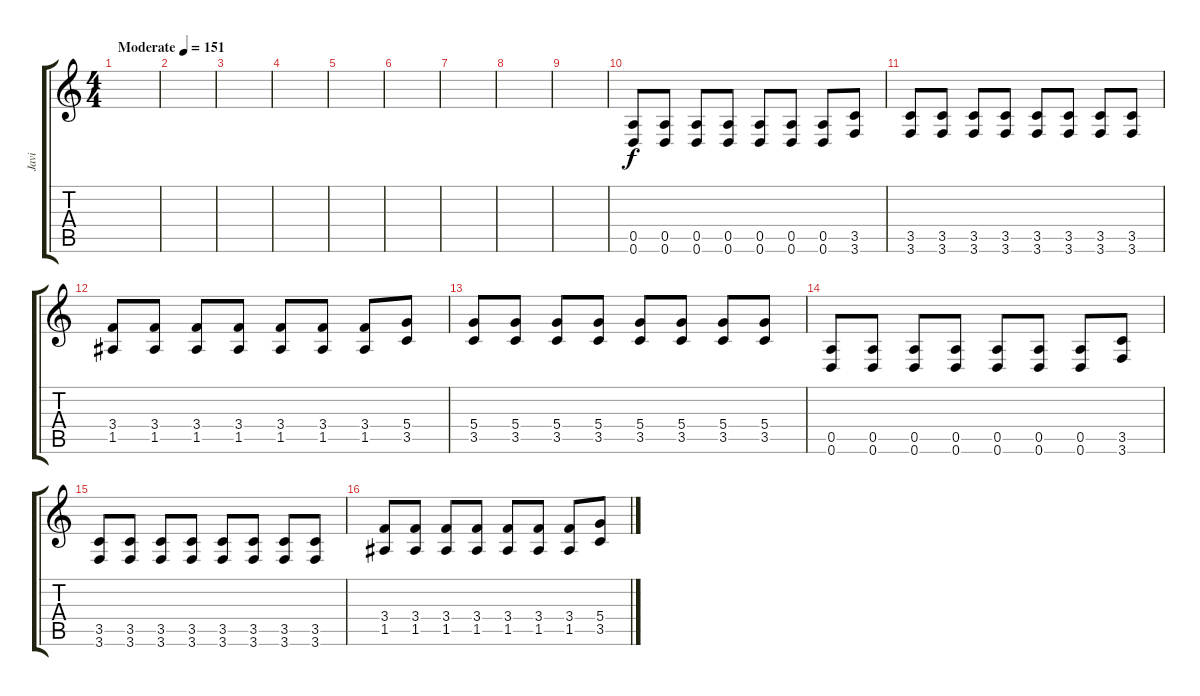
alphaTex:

\track ("Javi" "Javi") {instrument overdrivenguitar}
\staff {score tabs}
\tuning (E4 B3 G3 D3 A2 D2) {hide}
\ts (4 4)
\tempo (151 "Moderate")
\clef g2
\ks c
|
|
|
|
|
|
|
|
|
(0.5 0.6).8 (0.5 0.6).8 (0.5 0.6).8 (0.5 0.6).8 (0.5 0.6).8 (0.5 0.6).8 (0.5 0.6).8 (3.5 3.6).8 |
(3.5 3.6).8 (3.5 3.6).8 (3.5 3.6).8 (3.5 3.6).8 (3.5 3.6).8 (3.5 3.6).8 (3.5 3.6).8 (3.5 3.6).8 |
(3.4 1.5).8 (3.4 1.5).8 (3.4 1.5).8 (3.4 1.5).8 (3.4 1.5).8 (3.4 1.5).8 (3.4 1.5).8 (5.4 3.5).8 |
(5.4 3.5).8 (5.4 3.5).8 (5.4 3.5).8 (5.4 3.5).8 (5.4 3.5).8 (5.4 3.5).8 (5.4 3.5).8 (5.4 3.5).8 |
(0.5 0.6).8 (0.5 0.6).8 (0.5 0.6).8 (0.5 0.6).8 (0.5 0.6).8 (0.5 0.6).8 (0.5 0.6).8 (3.5 3.6).8 |
(3.5 3.6).8 (3.5 3.6).8 (3.5 3.6).8 (3.5 3.6).8 (3.5 3.6).8 (3.5 3.6).8 (3.5 3.6).8 (3.5 3.6).8 |
(3.4 1.5).8 (3.4 1.5).8 (3.4 1.5).8 (3.4 1.5).8 (3.4 1.5).8 (3.4 1.5).8 (3.4 1.5).8 (5.4 3.5).8
